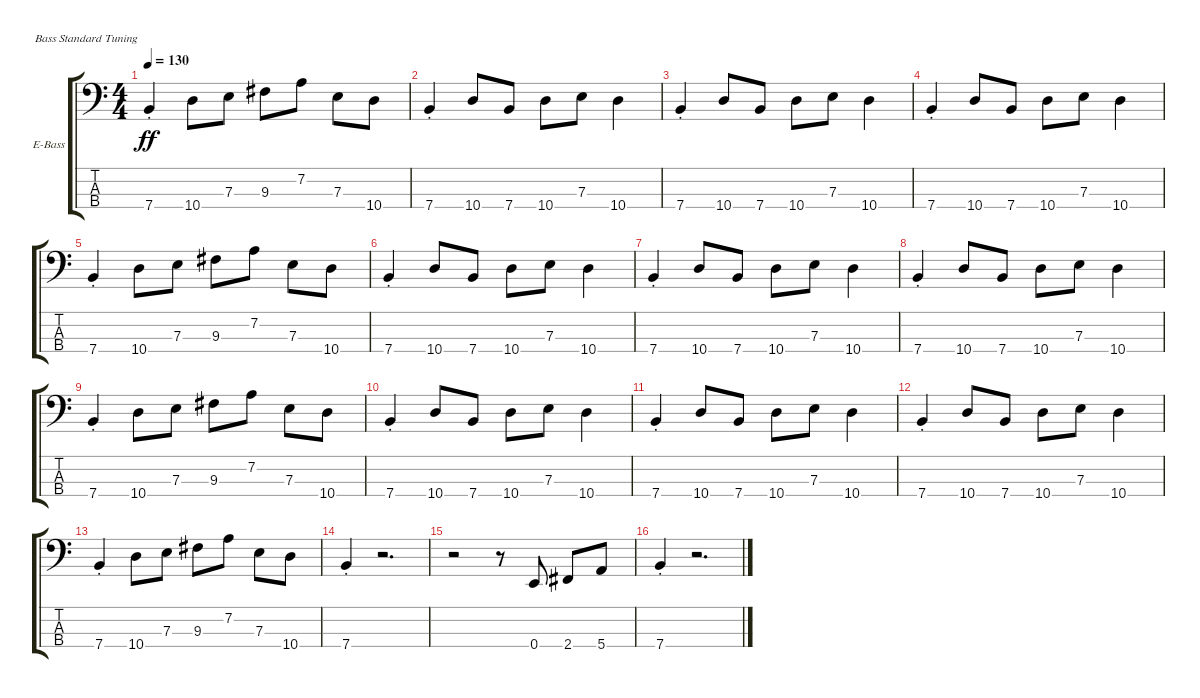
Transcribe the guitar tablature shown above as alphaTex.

\defaultSystemsLayout 4
\bracketExtendMode groupsimilarinstruments
\firstSystemTrackNameOrientation horizontal
\otherSystemsTrackNameOrientation horizontal
\track ("O`Malley" "E-Bass") {instrument electricbassfinger}
\staff {score tabs}
\tuning (G2 D2 A1 E1)
\ts (4 4)
\tempo 130
\clef f4
\ks c
7.4{st}.4{dy ff} 10.4.8 7.3.8 9.3.8 7.2.8 7.3.8 10.4.8 |
7.4{st}.4 10.4.8 7.4.8 10.4.8 7.3.8 10.4.4 |
7.4{st}.4 10.4.8 7.4.8 10.4.8 7.3.8 10.4.4 |
7.4{st}.4 10.4.8 7.4.8 10.4.8 7.3.8 10.4.4 |
7.4{st}.4 10.4.8 7.3.8 9.3.8 7.2.8 7.3.8 10.4.8 |
7.4{st}.4 10.4.8 7.4.8 10.4.8 7.3.8 10.4.4 |
7.4{st}.4 10.4.8 7.4.8 10.4.8 7.3.8 10.4.4 |
7.4{st}.4 10.4.8 7.4.8 10.4.8 7.3.8 10.4.4 |
7.4{st}.4 10.4.8 7.3.8 9.3.8 7.2.8 7.3.8 10.4.8 |
7.4{st}.4 10.4.8 7.4.8 10.4.8 7.3.8 10.4.4 |
7.4{st}.4 10.4.8 7.4.8 10.4.8 7.3.8 10.4.4 |
7.4{st}.4 10.4.8 7.4.8 10.4.8 7.3.8 10.4.4 |
7.4{st}.4 10.4.8 7.3.8 9.3.8 7.2.8 7.3.8 10.4.8 |
7.4{st}.4 r.2{d} |
r.2 r.8 0.4.8 2.4.8 5.4.8 |
7.4{st}.4 r.2{d}
